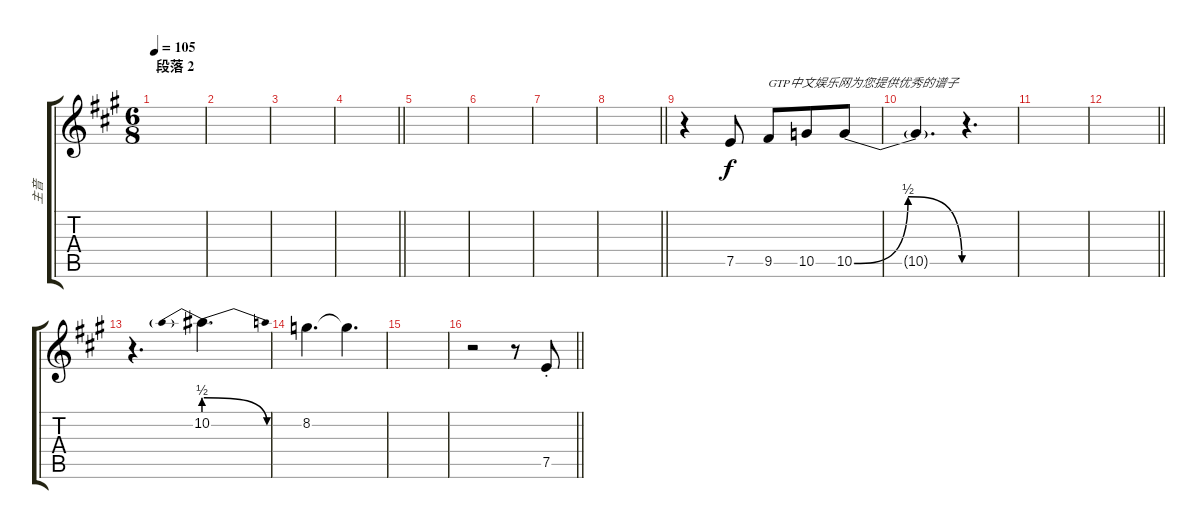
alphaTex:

\track ("主音" "主音") {instrument distortionguitar}
\staff {score tabs}
\tuning (E4 B3 G3 D3 A2 E2) {hide}
\ts (6 8)
\section ("" "段落 2")
\tempo 105
\clef g2
\ks a
|
|
|
\barLineRight lightlight
|
|
|
|
\barLineRight lightlight
|
r.4 7.5.8 9.5.8{txt "GTP中文娱乐网为您提供优秀的谱子"} 10.5.8 10.5{be (bendrelease 0 0 16 2 20 2 60 0)}.8 |
10.5{t}.4{d} r.4{d} |
|
\barLineRight lightlight
|
r.4{d} 10.2{be (prebendrelease 0 2 60 0)}.4{d} |
8.2.4{d} 8.2{t}.4{d} |
|
\barLineRight lightlight
r.2 r.8 7.5{st}.8
